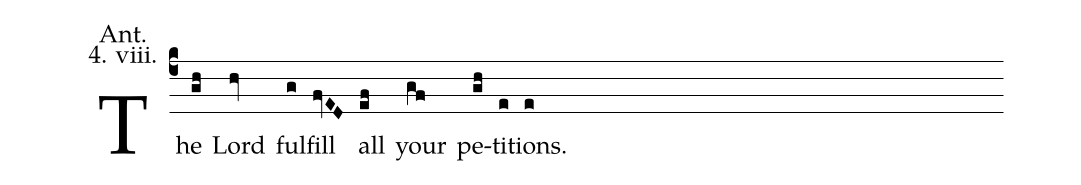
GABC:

annotation: Ant.;
annotation: 4. viii.;
%%
(c4) The(gh) Lord(hv) ful(g)fill(fvED) all(ef) your(gf) pe(gh)ti(e)tions.(e)
